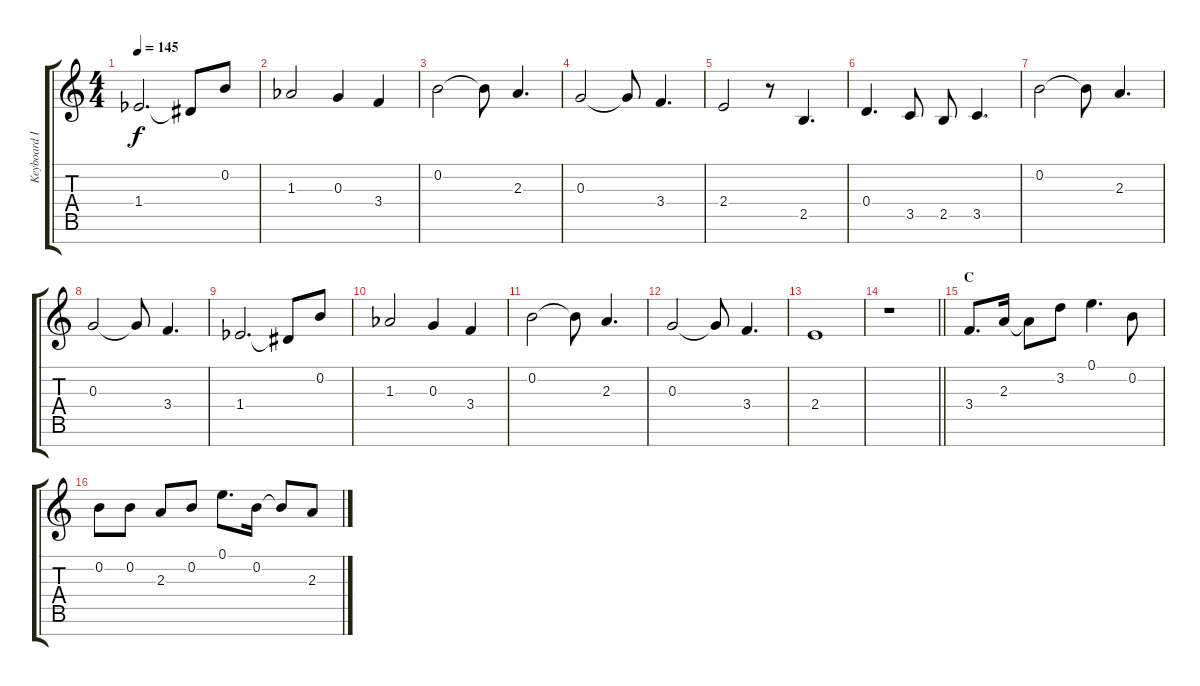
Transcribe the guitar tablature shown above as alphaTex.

\track ("Keyboard III" "Keyboard I") {instrument fx5brightness}
\staff {score tabs}
\tuning (E5 B4 G4 D4 A3 E3 B2) {hide}
\ts (4 4)
\tempo 145
\clef g2
\ks c
1.4{acc b}.2{d dy f} 1.4{t}.8 0.2.8 |
1.3{acc b}.2 0.3.4 3.4.4 |
0.2.2 0.2{t}.8 2.3.4{d} |
0.3.2 0.3{t}.8 3.4.4{d} |
2.4.2 r.8 2.5.4{d} |
0.4.4{d} 3.5.8 2.5.8 3.5.4{d} |
0.2.2 0.2{t}.8 2.3.4{d} |
0.3.2 0.3{t}.8 3.4.4{d} |
1.4{acc b}.2{d} 1.4{t}.8 0.2.8 |
1.3{acc b}.2 0.3.4 3.4.4 |
0.2.2 0.2{t}.8 2.3.4{d} |
0.3.2 0.3{t}.8 3.4.4{d} |
2.4.1 |
\barLineRight lightlight
r.1 |
\section ("" "C")
3.4.8{d} 2.3.16 2.3{t}.8 3.2.8 0.1.4{d} 0.2.8 |
0.2.8 0.2.8 2.3.8 0.2.8 0.1.8{d} 0.2.16 0.2{t}.8 2.3.8
